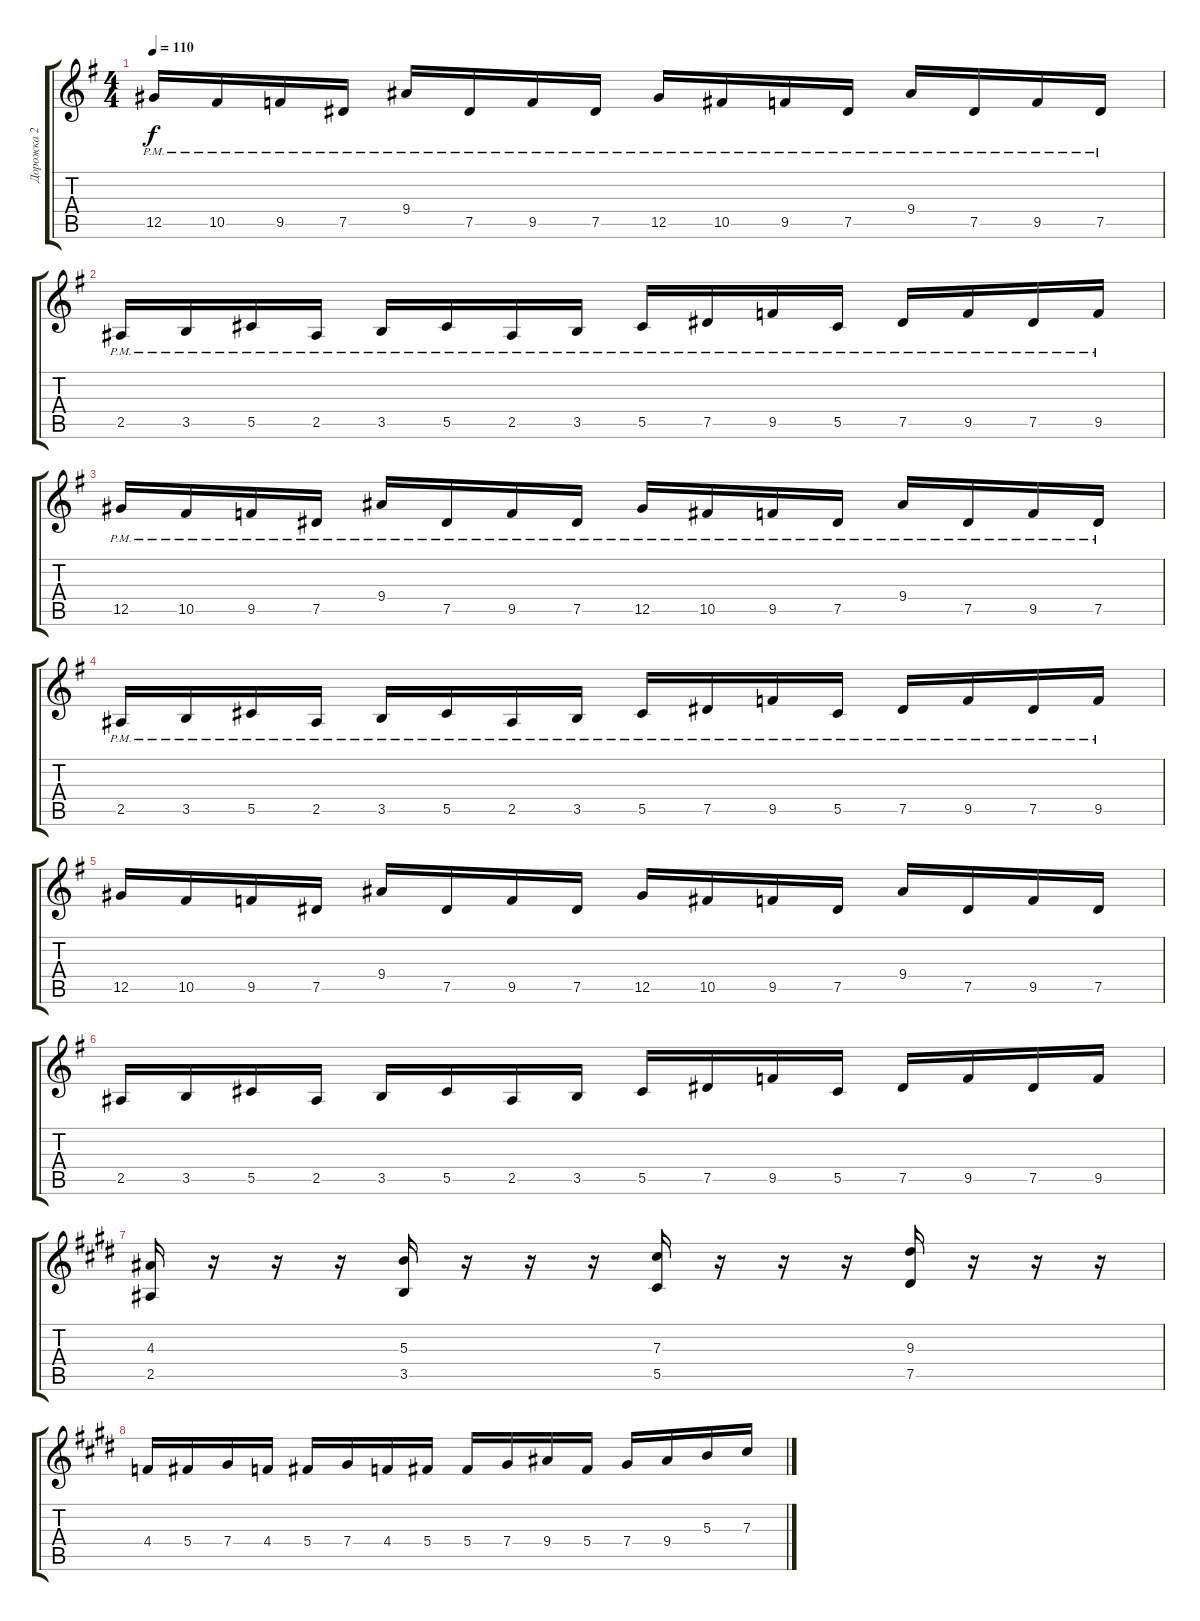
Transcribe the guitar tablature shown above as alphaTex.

\track ("Дорожка 2" "Дорожка 2") {instrument overdrivenguitar}
\staff {score tabs}
\tuning (Eb4 Bb3 Gb3 Db3 Ab2 Eb2) {hide}
\ts (4 4)
\tempo 110
\clef g2
\ks g
12.5{pm}.16{dy f} 10.5{pm}.16 9.5{pm}.16 7.5{pm}.16 9.4{pm}.16 7.5{pm}.16 9.5{pm}.16 7.5{pm}.16 12.5{pm}.16 10.5{pm}.16 9.5{pm}.16 7.5{pm}.16 9.4{pm}.16 7.5{pm}.16 9.5{pm}.16 7.5{pm}.16 |
2.5{pm}.16 3.5{pm}.16 5.5{pm}.16 2.5{pm}.16 3.5{pm}.16 5.5{pm}.16 2.5{pm}.16 3.5{pm}.16 5.5{pm}.16 7.5{pm}.16 9.5{pm}.16 5.5{pm}.16 7.5{pm}.16 9.5{pm}.16 7.5{pm}.16 9.5{pm}.16 |
12.5{pm}.16 10.5{pm}.16 9.5{pm}.16 7.5{pm}.16 9.4{pm}.16 7.5{pm}.16 9.5{pm}.16 7.5{pm}.16 12.5{pm}.16 10.5{pm}.16 9.5{pm}.16 7.5{pm}.16 9.4{pm}.16 7.5{pm}.16 9.5{pm}.16 7.5{pm}.16 |
2.5{pm}.16 3.5{pm}.16 5.5{pm}.16 2.5{pm}.16 3.5{pm}.16 5.5{pm}.16 2.5{pm}.16 3.5{pm}.16 5.5{pm}.16 7.5{pm}.16 9.5{pm}.16 5.5{pm}.16 7.5{pm}.16 9.5{pm}.16 7.5{pm}.16 9.5{pm}.16 |
12.5.16 10.5.16 9.5.16 7.5.16 9.4.16 7.5.16 9.5.16 7.5.16 12.5.16 10.5.16 9.5.16 7.5.16 9.4.16 7.5.16 9.5.16 7.5.16 |
2.5.16 3.5.16 5.5.16 2.5.16 3.5.16 5.5.16 2.5.16 3.5.16 5.5.16 7.5.16 9.5.16 5.5.16 7.5.16 9.5.16 7.5.16 9.5.16 |
\ks e
(4.3 2.5).16 r.16 r.16 r.16 (5.3 3.5).16 r.16 r.16 r.16 (7.3 5.5).16 r.16 r.16 r.16 (9.3 7.5).16 r.16 r.16 r.16 |
4.4.16 5.4.16 7.4.16 4.4.16 5.4.16 7.4.16 4.4.16 5.4.16 5.4.16 7.4.16 9.4.16 5.4.16 7.4.16 9.4.16 5.3.16 7.3.16
